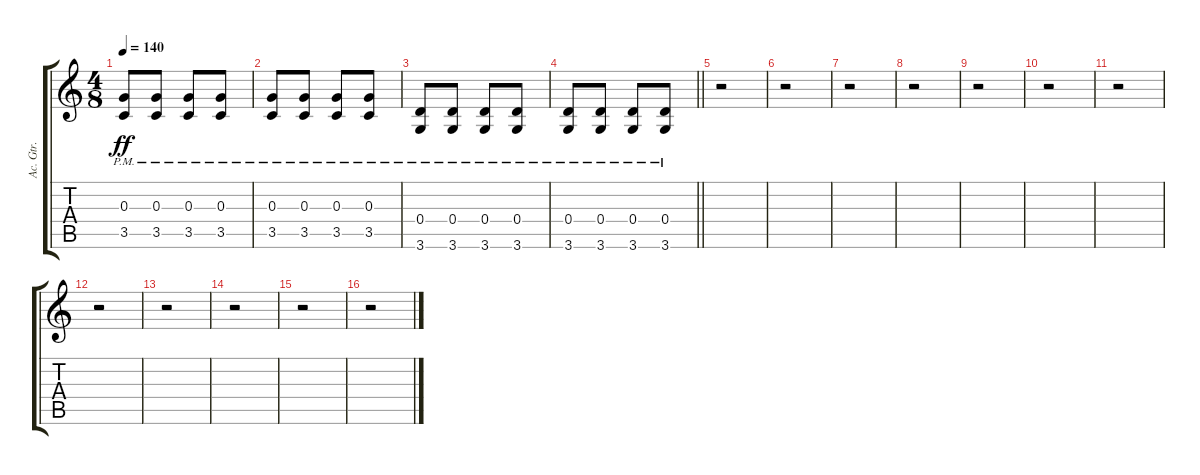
\track ("Ac. Gtr." "Ac. Gtr.") {instrument acousticguitarsteel}
\staff {score tabs}
\tuning (E4 B3 G3 D3 A2 E2) {hide}
\ts (4 8)
\tempo 140
\clef g2
\ks c
(0.3{pm} 3.5{pm}).8{dy ff} (0.3{pm} 3.5{pm}).8 (0.3{pm} 3.5{pm}).8 (0.3{pm} 3.5{pm}).8 |
(0.3{pm} 3.5{pm}).8 (0.3{pm} 3.5{pm}).8 (0.3{pm} 3.5{pm}).8 (0.3{pm} 3.5{pm}).8 |
(0.4{pm} 3.6{pm}).8 (0.4{pm} 3.6{pm}).8 (0.4{pm} 3.6{pm}).8 (0.4{pm} 3.6{pm}).8 |
\barLineRight lightlight
(0.4{pm} 3.6{pm}).8 (0.4{pm} 3.6{pm}).8 (0.4{pm} 3.6{pm}).8 (0.4{pm} 3.6{pm}).8 |
r.2 |
r.2 |
r.2 |
r.2 |
r.2 |
r.2 |
r.2 |
r.2 |
r.2 |
r.2 |
r.2 |
r.2
